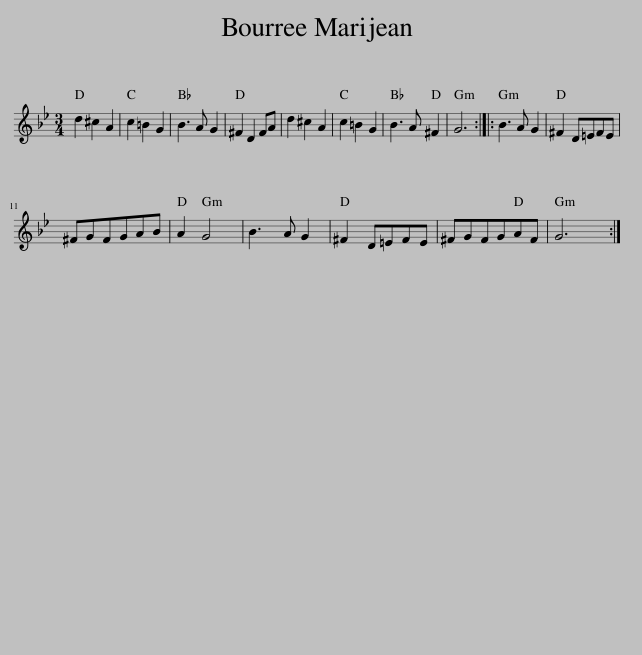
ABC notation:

X:1
L:1/8
M:3/4
I:linebreak $
K:Gmin
V:1 treble
V:1
 d2 ^c2 A2 | c2 =B2 G2 | B3 A G2 | ^F2 D2 FA | d2 ^c2 A2 | %5
 c2 =B2 G2 | B3 A ^F2 | G6 :: B3 A G2 | ^F2 D=EFE |$ %10
 ^FGFGAB | A2 G4 | B3 A G2 | ^F2 D=EFE | ^FGFGAF | %15
 G6 :| %16
